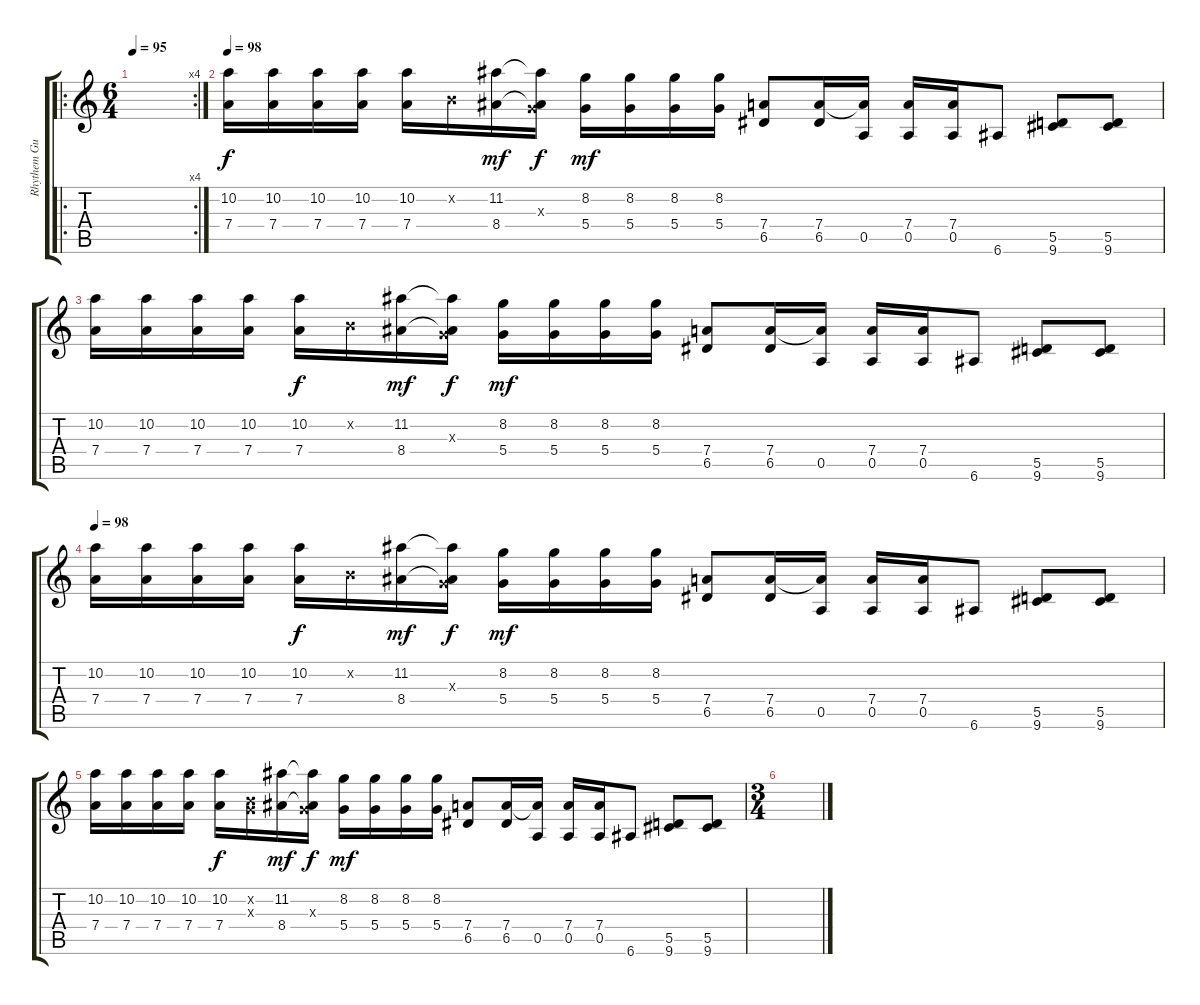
\track ("Rhythem Guitar" "Rhythem Gu") {instrument overdrivenguitar}
\staff {score tabs}
\tuning (E4 B3 G3 D3 A2 E2) {hide}
\ro
\rc 4
\ts (6 4)
\tempo 95
\clef g2
\ks c
|
\tempo 98
(10.2 7.4).16 (10.2 7.4).16 (10.2 7.4).16 (10.2 7.4).16 (10.2 7.4).16{dy f} 0.2{x}.16 (11.2 8.4).16{dy mf} (11.2{t} 0.3{x} 8.4{t}).16{dy f} (8.2 5.4).16{dy mf} (8.2 5.4).16 (8.2 5.4).16 (8.2 5.4).16 (7.4 6.5).8 (7.4 6.5).16 (7.4{t} 0.5).16 (7.4 0.5).16 (7.4 0.5).16 6.6.8 (5.5 9.6).8 (5.5 9.6).8 |
(10.2 7.4).16 (10.2 7.4).16 (10.2 7.4).16 (10.2 7.4).16 (10.2 7.4).16{dy f} 0.2{x}.16 (11.2 8.4).16{dy mf} (11.2{t} 0.3{x} 8.4{t}).16{dy f} (8.2 5.4).16{dy mf} (8.2 5.4).16 (8.2 5.4).16 (8.2 5.4).16 (7.4 6.5).8 (7.4 6.5).16 (7.4{t} 0.5).16 (7.4 0.5).16 (7.4 0.5).16 6.6.8 (5.5 9.6).8 (5.5 9.6).8 |
\tempo 98
(10.2 7.4).16 (10.2 7.4).16 (10.2 7.4).16 (10.2 7.4).16 (10.2 7.4).16{dy f} 0.2{x}.16 (11.2 8.4).16{dy mf} (11.2{t} 0.3{x} 8.4{t}).16{dy f} (8.2 5.4).16{dy mf} (8.2 5.4).16 (8.2 5.4).16 (8.2 5.4).16 (7.4 6.5).8 (7.4 6.5).16 (7.4{t} 0.5).16 (7.4 0.5).16 (7.4 0.5).16 6.6.8 (5.5 9.6).8 (5.5 9.6).8 |
(10.2 7.4).16 (10.2 7.4).16 (10.2 7.4).16 (10.2 7.4).16 (10.2 7.4).16{dy f} (0.2{x} 0.3{x}).16 (11.2 8.4).16{dy mf} (11.2{t} 0.3{x} 8.4{t}).16{dy f} (8.2 5.4).16{dy mf} (8.2 5.4).16 (8.2 5.4).16 (8.2 5.4).16 (7.4 6.5).8 (7.4 6.5).16 (7.4{t} 0.5).16 (7.4 0.5).16 (7.4 0.5).16 6.6.8 (5.5 9.6).8 (5.5 9.6).8 |
\ts (3 4)
